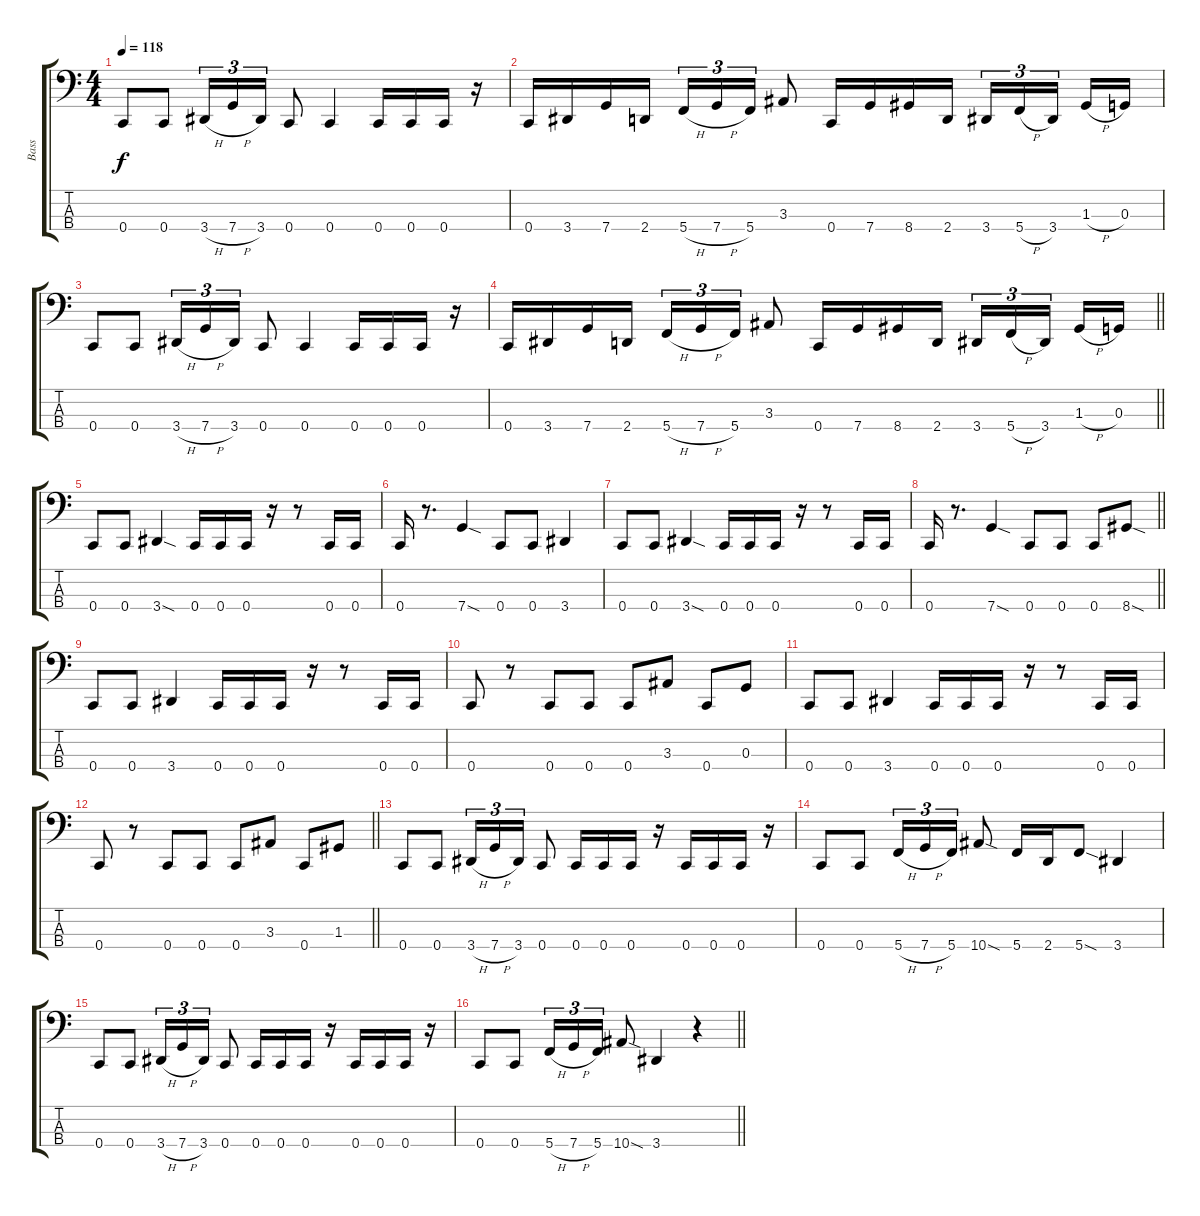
\track ("Bass" "Bass") {instrument electricbassfinger}
\staff {score tabs}
\tuning (F2 C2 G1 C1) {hide}
\ts (4 4)
\tempo 118
\clef f4
\ks c
0.4.8{dy f} 0.4.8 3.4{h}.16{tu (3 2)} 7.4{h}.16{tu (3 2)} 3.4.16{tu (3 2)} 0.4.8 0.4.4 0.4.16 0.4.16 0.4.16 r.16 |
0.4.16 3.4.16 7.4.16 2.4.16 5.4{h}.16{tu (3 2)} 7.4{h}.16{tu (3 2)} 5.4.16{tu (3 2)} 3.3.8 0.4.16 7.4.16 8.4.16 2.4.16 3.4.16{tu (3 2)} 5.4{h}.16{tu (3 2)} 3.4.16{tu (3 2)} 1.3{h}.16 0.3.16 |
0.4.8 0.4.8 3.4{h}.16{tu (3 2)} 7.4{h}.16{tu (3 2)} 3.4.16{tu (3 2)} 0.4.8 0.4.4 0.4.16 0.4.16 0.4.16 r.16 |
\barLineRight lightlight
0.4.16 3.4.16 7.4.16 2.4.16 5.4{h}.16{tu (3 2)} 7.4{h}.16{tu (3 2)} 5.4.16{tu (3 2)} 3.3.8 0.4.16 7.4.16 8.4.16 2.4.16 3.4.16{tu (3 2)} 5.4{h}.16{tu (3 2)} 3.4.16{tu (3 2)} 1.3{h}.16 0.3.16 |
0.4.8 0.4.8 3.4{sod}.4 0.4.16 0.4.16 0.4.16 r.16 r.8 0.4.16 0.4.16 |
0.4.16 r.8{d} 7.4{sod}.4 0.4.8 0.4.8 3.4.4 |
0.4.8 0.4.8 3.4{sod}.4 0.4.16 0.4.16 0.4.16 r.16 r.8 0.4.16 0.4.16 |
\barLineRight lightlight
0.4.16 r.8{d} 7.4{sod}.4 0.4.8 0.4.8 0.4.8 8.4{sod}.8 |
0.4.8 0.4.8 3.4.4 0.4.16 0.4.16 0.4.16 r.16 r.8 0.4.16 0.4.16 |
0.4.8 r.8 0.4.8 0.4.8 0.4.8 3.3.8 0.4.8 0.3.8 |
0.4.8 0.4.8 3.4.4 0.4.16 0.4.16 0.4.16 r.16 r.8 0.4.16 0.4.16 |
\barLineRight lightlight
0.4.8 r.8 0.4.8 0.4.8 0.4.8 3.3.8 0.4.8 1.3.8 |
0.4.8 0.4.8 3.4{h}.16{tu (3 2)} 7.4{h}.16{tu (3 2)} 3.4.16{tu (3 2)} 0.4.8 0.4.16 0.4.16 0.4.16 r.16 0.4.16 0.4.16 0.4.16 r.16 |
0.4.8 0.4.8 5.4{h}.16{tu (3 2)} 7.4{h}.16{tu (3 2)} 5.4.16{tu (3 2)} 10.4{sod}.8 5.4.16 2.4.16 5.4{sod}.8 3.4.4 |
0.4.8 0.4.8 3.4{h}.16{tu (3 2)} 7.4{h}.16{tu (3 2)} 3.4.16{tu (3 2)} 0.4.8 0.4.16 0.4.16 0.4.16 r.16 0.4.16 0.4.16 0.4.16 r.16 |
\barLineRight lightlight
0.4.8 0.4.8 5.4{h}.16{tu (3 2)} 7.4{h}.16{tu (3 2)} 5.4.16{tu (3 2)} 10.4{sod}.8 3.4.4 r.4
